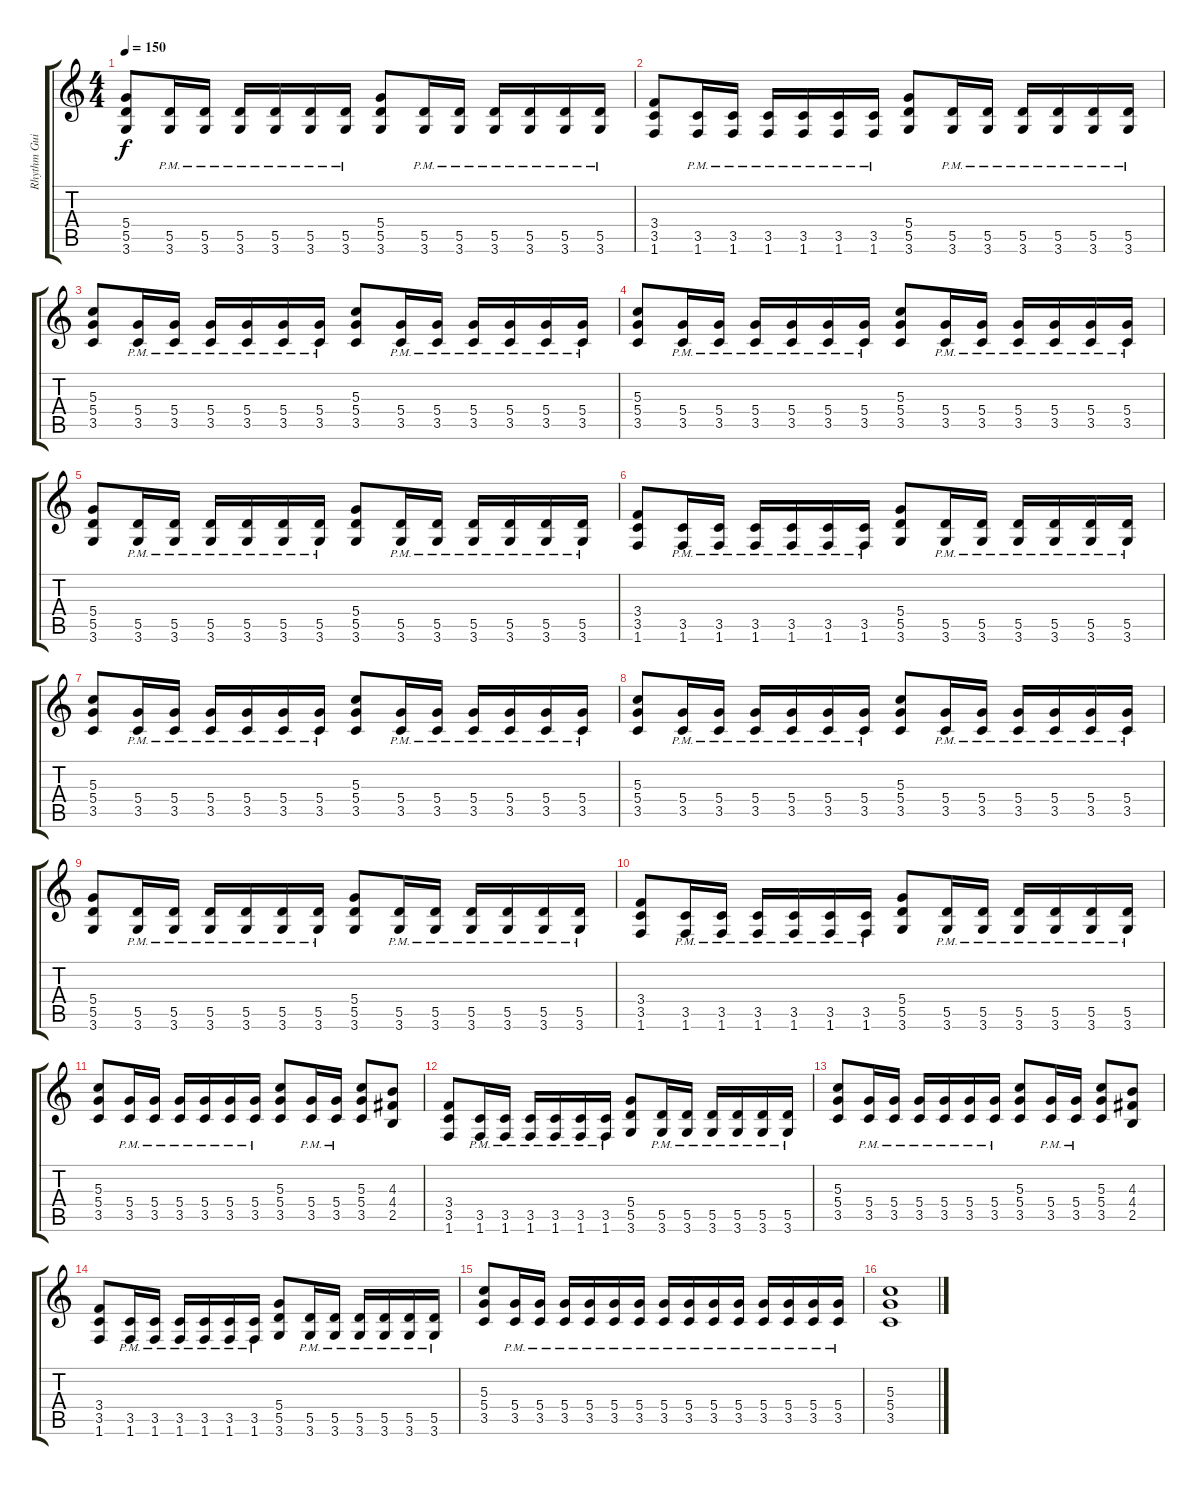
\track ("Rhythm Guitar" "Rhythm Gui") {instrument distortionguitar}
\staff {score tabs}
\tuning (E4 B3 G3 D3 A2 E2) {hide}
\ts (4 4)
\tempo 150
\clef g2
\ks c
(5.4 5.5 3.6).8{dy f} (5.5{pm} 3.6{pm}).16 (5.5{pm} 3.6{pm}).16 (5.5{pm} 3.6{pm}).16 (5.5{pm} 3.6{pm}).16 (5.5{pm} 3.6{pm}).16 (5.5{pm} 3.6{pm}).16 (5.4 5.5 3.6).8 (5.5{pm} 3.6{pm}).16 (5.5{pm} 3.6{pm}).16 (5.5{pm} 3.6{pm}).16 (5.5{pm} 3.6{pm}).16 (5.5{pm} 3.6{pm}).16 (5.5{pm} 3.6{pm}).16 |
(3.4 3.5 1.6).8 (3.5{pm} 1.6{pm}).16 (3.5{pm} 1.6{pm}).16 (3.5{pm} 1.6{pm}).16 (3.5{pm} 1.6{pm}).16 (3.5{pm} 1.6{pm}).16 (3.5{pm} 1.6{pm}).16 (5.4 5.5 3.6).8 (5.5{pm} 3.6{pm}).16 (5.5{pm} 3.6{pm}).16 (5.5{pm} 3.6{pm}).16 (5.5{pm} 3.6{pm}).16 (5.5{pm} 3.6{pm}).16 (5.5{pm} 3.6{pm}).16 |
(5.3 5.4 3.5).8 (5.4{pm} 3.5{pm}).16 (5.4{pm} 3.5{pm}).16 (5.4{pm} 3.5{pm}).16 (5.4{pm} 3.5{pm}).16 (5.4{pm} 3.5{pm}).16 (5.4{pm} 3.5{pm}).16 (5.3 5.4 3.5).8 (5.4{pm} 3.5).16 (5.4{pm} 3.5{pm}).16 (5.4{pm} 3.5{pm}).16 (5.4{pm} 3.5{pm}).16 (5.4{pm} 3.5{pm}).16 (5.4{pm} 3.5{pm}).16 |
(5.3 5.4 3.5).8 (5.4{pm} 3.5{pm}).16 (5.4{pm} 3.5{pm}).16 (5.4{pm} 3.5{pm}).16 (5.4{pm} 3.5{pm}).16 (5.4{pm} 3.5{pm}).16 (5.4{pm} 3.5{pm}).16 (5.3 5.4 3.5).8 (5.4{pm} 3.5).16 (5.4{pm} 3.5{pm}).16 (5.4{pm} 3.5{pm}).16 (5.4{pm} 3.5{pm}).16 (5.4{pm} 3.5{pm}).16 (5.4{pm} 3.5{pm}).16 |
(5.4 5.5 3.6).8 (5.5{pm} 3.6{pm}).16 (5.5{pm} 3.6{pm}).16 (5.5{pm} 3.6{pm}).16 (5.5{pm} 3.6{pm}).16 (5.5{pm} 3.6{pm}).16 (5.5{pm} 3.6{pm}).16 (5.4 5.5 3.6).8 (5.5{pm} 3.6{pm}).16 (5.5{pm} 3.6{pm}).16 (5.5{pm} 3.6{pm}).16 (5.5{pm} 3.6{pm}).16 (5.5{pm} 3.6{pm}).16 (5.5{pm} 3.6{pm}).16 |
(3.4 3.5 1.6).8 (3.5{pm} 1.6{pm}).16 (3.5{pm} 1.6{pm}).16 (3.5{pm} 1.6{pm}).16 (3.5{pm} 1.6{pm}).16 (3.5{pm} 1.6{pm}).16 (3.5{pm} 1.6{pm}).16 (5.4 5.5 3.6).8 (5.5{pm} 3.6{pm}).16 (5.5{pm} 3.6{pm}).16 (5.5{pm} 3.6{pm}).16 (5.5{pm} 3.6{pm}).16 (5.5{pm} 3.6{pm}).16 (5.5{pm} 3.6{pm}).16 |
(5.3 5.4 3.5).8 (5.4{pm} 3.5{pm}).16 (5.4{pm} 3.5{pm}).16 (5.4{pm} 3.5{pm}).16 (5.4{pm} 3.5{pm}).16 (5.4{pm} 3.5{pm}).16 (5.4{pm} 3.5{pm}).16 (5.3 5.4 3.5).8 (5.4{pm} 3.5).16 (5.4{pm} 3.5{pm}).16 (5.4{pm} 3.5{pm}).16 (5.4{pm} 3.5{pm}).16 (5.4{pm} 3.5{pm}).16 (5.4{pm} 3.5{pm}).16 |
(5.3 5.4 3.5).8 (5.4{pm} 3.5{pm}).16 (5.4{pm} 3.5{pm}).16 (5.4{pm} 3.5{pm}).16 (5.4{pm} 3.5{pm}).16 (5.4{pm} 3.5{pm}).16 (5.4{pm} 3.5{pm}).16 (5.3 5.4 3.5).8 (5.4{pm} 3.5).16 (5.4{pm} 3.5{pm}).16 (5.4{pm} 3.5{pm}).16 (5.4{pm} 3.5{pm}).16 (5.4{pm} 3.5{pm}).16 (5.4{pm} 3.5{pm}).16 |
(5.4 5.5 3.6).8 (5.5{pm} 3.6{pm}).16 (5.5{pm} 3.6{pm}).16 (5.5{pm} 3.6{pm}).16 (5.5{pm} 3.6{pm}).16 (5.5{pm} 3.6{pm}).16 (5.5{pm} 3.6{pm}).16 (5.4 5.5 3.6).8 (5.5{pm} 3.6{pm}).16 (5.5{pm} 3.6{pm}).16 (5.5{pm} 3.6{pm}).16 (5.5{pm} 3.6{pm}).16 (5.5{pm} 3.6{pm}).16 (5.5{pm} 3.6{pm}).16 |
(3.4 3.5 1.6).8 (3.5{pm} 1.6{pm}).16 (3.5{pm} 1.6{pm}).16 (3.5{pm} 1.6{pm}).16 (3.5{pm} 1.6{pm}).16 (3.5{pm} 1.6{pm}).16 (3.5{pm} 1.6{pm}).16 (5.4 5.5 3.6).8 (5.5{pm} 3.6{pm}).16 (5.5{pm} 3.6{pm}).16 (5.5{pm} 3.6{pm}).16 (5.5{pm} 3.6{pm}).16 (5.5{pm} 3.6{pm}).16 (5.5{pm} 3.6{pm}).16 |
(5.3 5.4 3.5).8 (5.4{pm} 3.5{pm}).16 (5.4{pm} 3.5{pm}).16 (5.4{pm} 3.5{pm}).16 (5.4{pm} 3.5{pm}).16 (5.4{pm} 3.5{pm}).16 (5.4{pm} 3.5{pm}).16 (5.3 5.4 3.5).8 (5.4{pm} 3.5).16 (5.4{pm} 3.5{pm}).16 (5.3 5.4 3.5).8 (4.3 4.4 2.5).8 |
(3.4 3.5 1.6).8 (3.5{pm} 1.6{pm}).16 (3.5{pm} 1.6{pm}).16 (3.5{pm} 1.6{pm}).16 (3.5{pm} 1.6{pm}).16 (3.5{pm} 1.6{pm}).16 (3.5{pm} 1.6{pm}).16 (5.4 5.5 3.6).8 (5.5{pm} 3.6{pm}).16 (5.5{pm} 3.6{pm}).16 (5.5{pm} 3.6{pm}).16 (5.5{pm} 3.6{pm}).16 (5.5{pm} 3.6{pm}).16 (5.5{pm} 3.6{pm}).16 |
(5.3 5.4 3.5).8 (5.4{pm} 3.5{pm}).16 (5.4{pm} 3.5{pm}).16 (5.4{pm} 3.5{pm}).16 (5.4{pm} 3.5{pm}).16 (5.4{pm} 3.5{pm}).16 (5.4{pm} 3.5{pm}).16 (5.3 5.4 3.5).8 (5.4{pm} 3.5).16 (5.4{pm} 3.5{pm}).16 (5.3 5.4 3.5).8 (4.3 4.4 2.5).8 |
(3.4 3.5 1.6).8 (3.5{pm} 1.6{pm}).16 (3.5{pm} 1.6{pm}).16 (3.5{pm} 1.6{pm}).16 (3.5{pm} 1.6{pm}).16 (3.5{pm} 1.6{pm}).16 (3.5{pm} 1.6{pm}).16 (5.4 5.5 3.6).8 (5.5{pm} 3.6{pm}).16 (5.5{pm} 3.6{pm}).16 (5.5{pm} 3.6{pm}).16 (5.5{pm} 3.6{pm}).16 (5.5{pm} 3.6{pm}).16 (5.5{pm} 3.6{pm}).16 |
(5.3 5.4 3.5).8 (5.4{pm} 3.5{pm}).16 (5.4{pm} 3.5{pm}).16 (5.4{pm} 3.5{pm}).16 (5.4{pm} 3.5{pm}).16 (5.4{pm} 3.5{pm}).16 (5.4{pm} 3.5{pm}).16 (5.4{pm} 3.5{pm}).16 (5.4{pm} 3.5{pm}).16 (5.4{pm} 3.5{pm}).16 (5.4{pm} 3.5{pm}).16 (5.4{pm} 3.5{pm}).16 (5.4{pm} 3.5{pm}).16 (5.4{pm} 3.5{pm}).16 (5.4{pm} 3.5{pm}).16 |
(5.3 5.4 3.5).1
